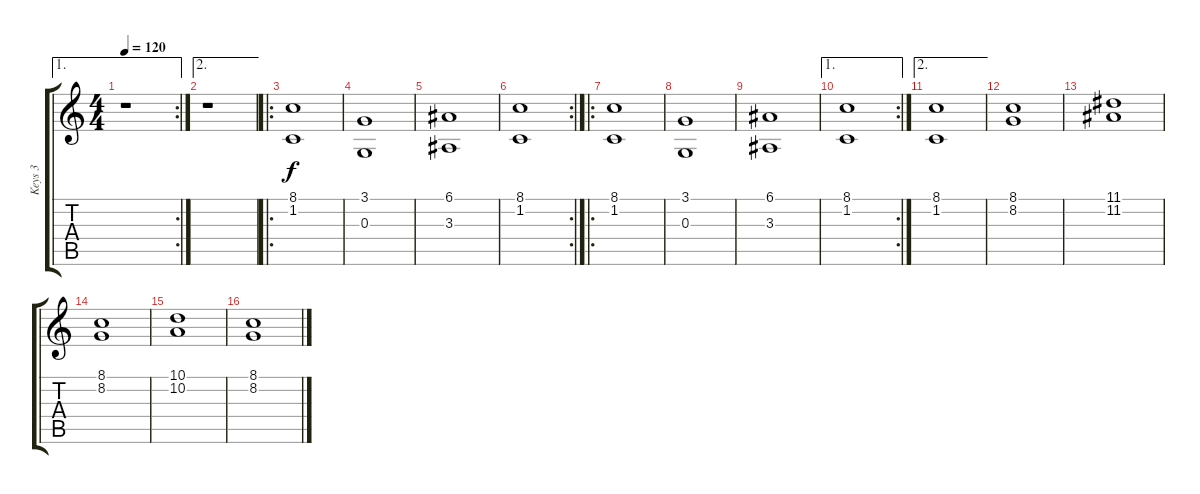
\track ("Keys 3" "Keys 3") {instrument pad2warm}
\staff {score tabs}
\tuning (E4 B3 G3 D3 A2 E2) {hide}
\ae 1
\rc 2
\ts (4 4)
\tempo 120
\clef g2
\ks c
r.1{dy f} |
\ae 2
r.1 |
\ro
(8.1 1.2).1 |
(3.1 0.3).1 |
(6.1 3.3).1 |
\rc 2
(8.1 1.2).1 |
\ro
(8.1 1.2).1 |
(3.1 0.3).1 |
(6.1 3.3).1 |
\ae 1
\rc 2
(8.1 1.2).1 |
\ae 2
(8.1 1.2).1 |
(8.1 8.2).1 |
(11.1 11.2).1 |
(8.1 8.2).1 |
(10.1 10.2).1 |
(8.1 8.2).1
